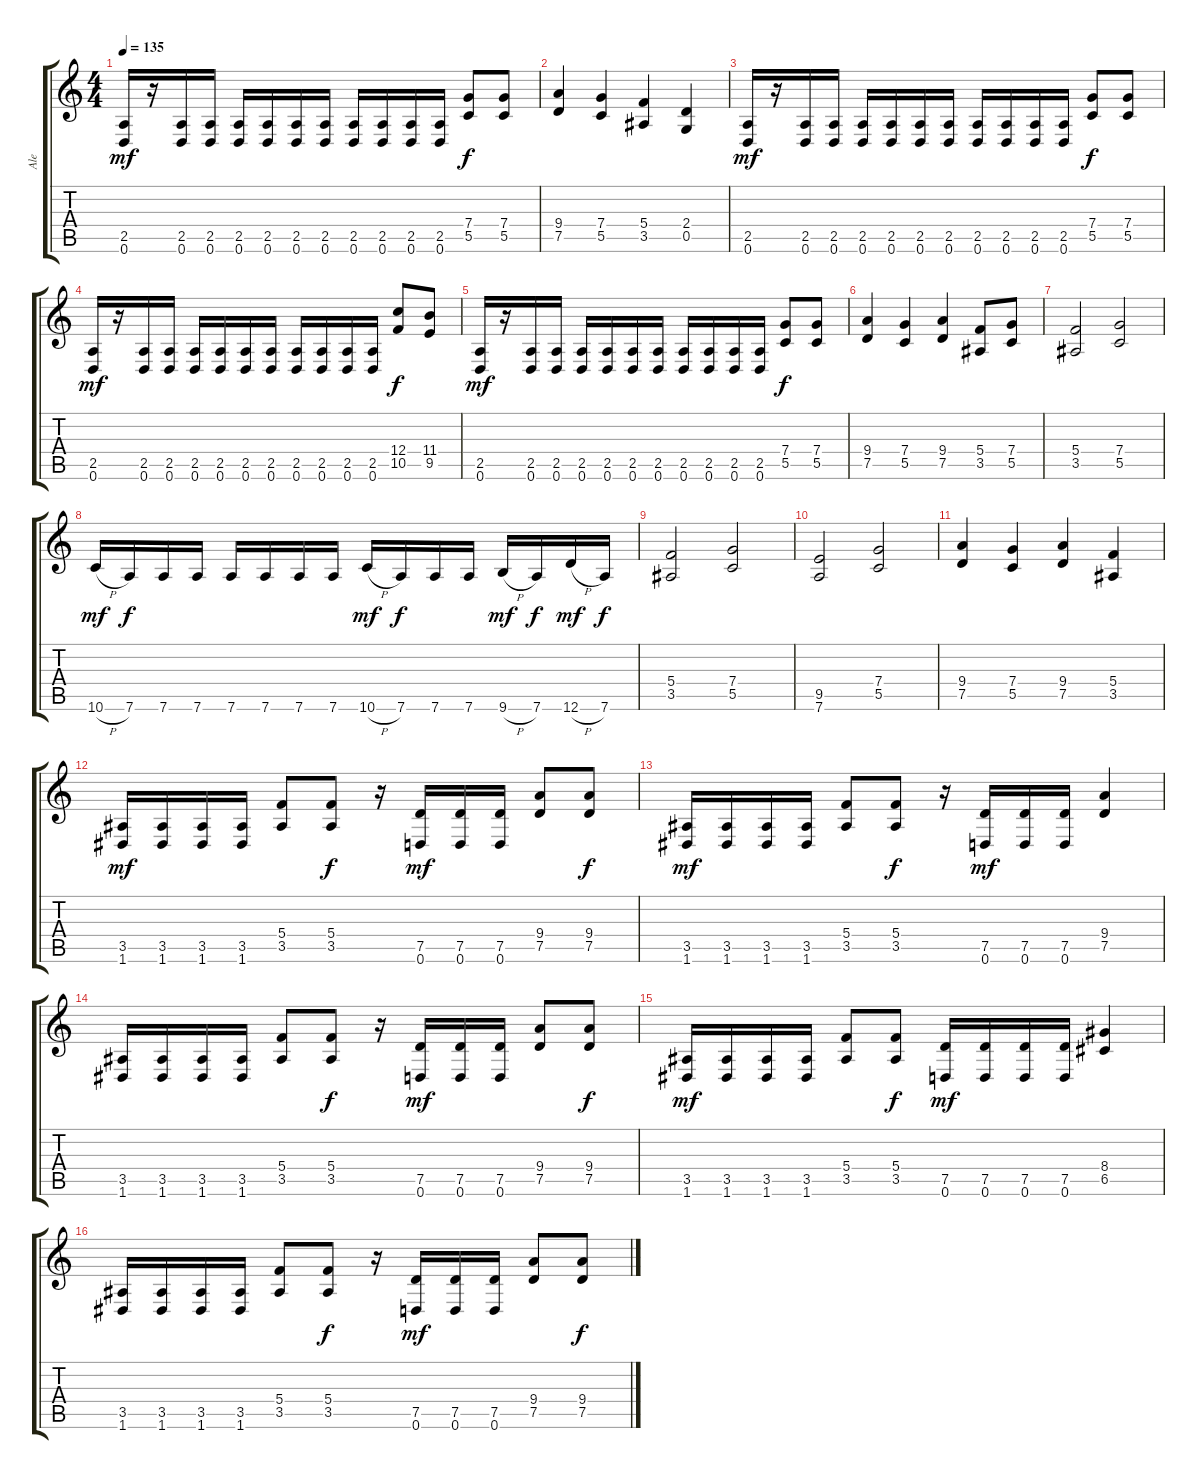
\track ("Ale" "Ale") {instrument distortionguitar}
\staff {score tabs}
\tuning (D4 A3 F3 C3 G2 D2) {hide}
\ts (4 4)
\tempo 135
\clef g2
\ks c
(2.5 0.6).16{dy mf} r.16 (2.5 0.6).16 (2.5 0.6).16 (2.5 0.6).16 (2.5 0.6).16 (2.5 0.6).16 (2.5 0.6).16 (2.5 0.6).16 (2.5 0.6).16 (2.5 0.6).16 (2.5 0.6).16 (7.4 5.5).8{dy f} (7.4 5.5).8 |
(9.4 7.5).4 (7.4 5.5).4 (5.4 3.5).4 (2.4 0.5).4 |
(2.5 0.6).16{dy mf} r.16 (2.5 0.6).16 (2.5 0.6).16 (2.5 0.6).16 (2.5 0.6).16 (2.5 0.6).16 (2.5 0.6).16 (2.5 0.6).16 (2.5 0.6).16 (2.5 0.6).16 (2.5 0.6).16 (7.4 5.5).8{dy f} (7.4 5.5).8 |
(2.5 0.6).16{dy mf} r.16 (2.5 0.6).16 (2.5 0.6).16 (2.5 0.6).16 (2.5 0.6).16 (2.5 0.6).16 (2.5 0.6).16 (2.5 0.6).16 (2.5 0.6).16 (2.5 0.6).16 (2.5 0.6).16 (12.4 10.5).8{dy f} (11.4 9.5).8 |
(2.5 0.6).16{dy mf} r.16 (2.5 0.6).16 (2.5 0.6).16 (2.5 0.6).16 (2.5 0.6).16 (2.5 0.6).16 (2.5 0.6).16 (2.5 0.6).16 (2.5 0.6).16 (2.5 0.6).16 (2.5 0.6).16 (7.4 5.5).8{dy f} (7.4 5.5).8 |
(9.4 7.5).4 (7.4 5.5).4 (9.4 7.5).4 (5.4 3.5).8 (7.4 5.5).8 |
(5.4 3.5).2 (7.4 5.5).2 |
10.6{h}.16{dy mf} 7.6.16{dy f} 7.6.16 7.6.16 7.6.16 7.6.16 7.6.16 7.6.16 10.6{h}.16{dy mf} 7.6.16{dy f} 7.6.16 7.6.16 9.6{h}.16{dy mf} 7.6.16{dy f} 12.6{h}.16{dy mf} 7.6.16{dy f} |
(5.4 3.5).2 (7.4 5.5).2 |
(9.5 7.6).2 (7.4 5.5).2 |
(9.4 7.5).4 (7.4 5.5).4 (9.4 7.5).4 (5.4 3.5).4 |
(3.5 1.6).16{dy mf} (3.5 1.6).16 (3.5 1.6).16 (3.5 1.6).16 (5.4 3.5).8 (5.4 3.5).8{dy f} r.16 (7.5 0.6).16{dy mf} (7.5 0.6).16 (7.5 0.6).16 (9.4 7.5).8 (9.4 7.5).8{dy f} |
(3.5 1.6).16{dy mf} (3.5 1.6).16 (3.5 1.6).16 (3.5 1.6).16 (5.4 3.5).8 (5.4 3.5).8{dy f} r.16 (7.5 0.6).16{dy mf} (7.5 0.6).16 (7.5 0.6).16 (9.4 7.5).4 |
(3.5 1.6).16 (3.5 1.6).16 (3.5 1.6).16 (3.5 1.6).16 (5.4 3.5).8 (5.4 3.5).8{dy f} r.16 (7.5 0.6).16{dy mf} (7.5 0.6).16 (7.5 0.6).16 (9.4 7.5).8 (9.4 7.5).8{dy f} |
(3.5 1.6).16{dy mf} (3.5 1.6).16 (3.5 1.6).16 (3.5 1.6).16 (5.4 3.5).8 (5.4 3.5).8{dy f} (7.5 0.6).16{dy mf} (7.5 0.6).16 (7.5 0.6).16 (7.5 0.6).16 (8.4 6.5).4 |
(3.5 1.6).16 (3.5 1.6).16 (3.5 1.6).16 (3.5 1.6).16 (5.4 3.5).8 (5.4 3.5).8{dy f} r.16 (7.5 0.6).16{dy mf} (7.5 0.6).16 (7.5 0.6).16 (9.4 7.5).8 (9.4 7.5).8{dy f}
